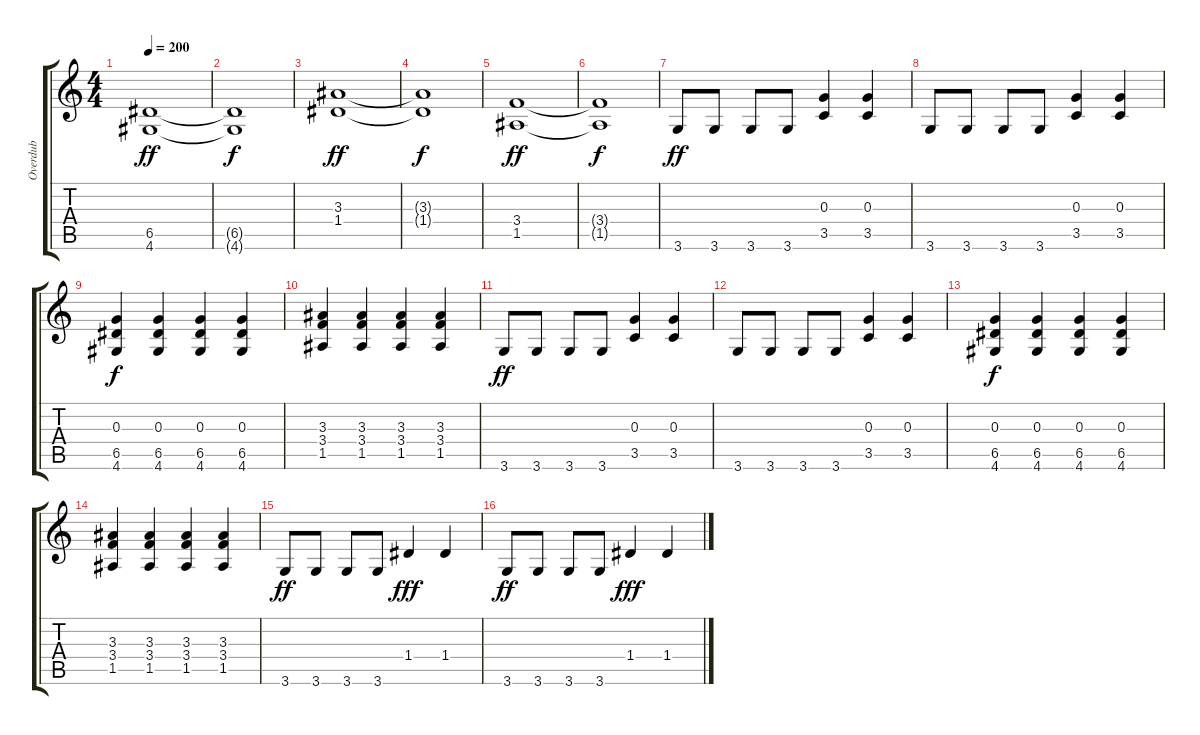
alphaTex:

\track ("Overdub" "Overdub") {instrument overdrivenguitar}
\staff {score tabs}
\tuning (E4 B3 G3 D3 A2 E2) {hide}
\ts (4 4)
\tempo 200
\clef g2
\ks c
(6.5 4.6).1{dy ff} |
(6.5{t} 4.6{t}).1{dy f} |
(3.3 1.4).1{dy ff} |
(3.3{t} 1.4{t}).1{dy f} |
(3.4 1.5).1{dy ff} |
(3.4{t} 1.5{t}).1{dy f} |
3.6.8{dy ff} 3.6.8 3.6.8 3.6.8 (0.3 3.5).4 (0.3 3.5).4 |
3.6.8 3.6.8 3.6.8 3.6.8 (0.3 3.5).4 (0.3 3.5).4 |
(0.3 6.5 4.6).4{dy f} (0.3 6.5 4.6).4 (0.3 6.5 4.6).4 (0.3 6.5 4.6).4 |
(3.3 3.4 1.5).4 (3.3 3.4 1.5).4 (3.3 3.4 1.5).4 (3.3 3.4 1.5).4 |
3.6.8{dy ff} 3.6.8 3.6.8 3.6.8 (0.3 3.5).4 (0.3 3.5).4 |
3.6.8 3.6.8 3.6.8 3.6.8 (0.3 3.5).4 (0.3 3.5).4 |
(0.3 6.5 4.6).4{dy f} (0.3 6.5 4.6).4 (0.3 6.5 4.6).4 (0.3 6.5 4.6).4 |
(3.3 3.4 1.5).4 (3.3 3.4 1.5).4 (3.3 3.4 1.5).4 (3.3 3.4 1.5).4 |
3.6.8{dy ff} 3.6.8 3.6.8 3.6.8 1.4.4{dy fff} 1.4.4 |
3.6.8{dy ff} 3.6.8 3.6.8 3.6.8 1.4.4{dy fff} 1.4.4
